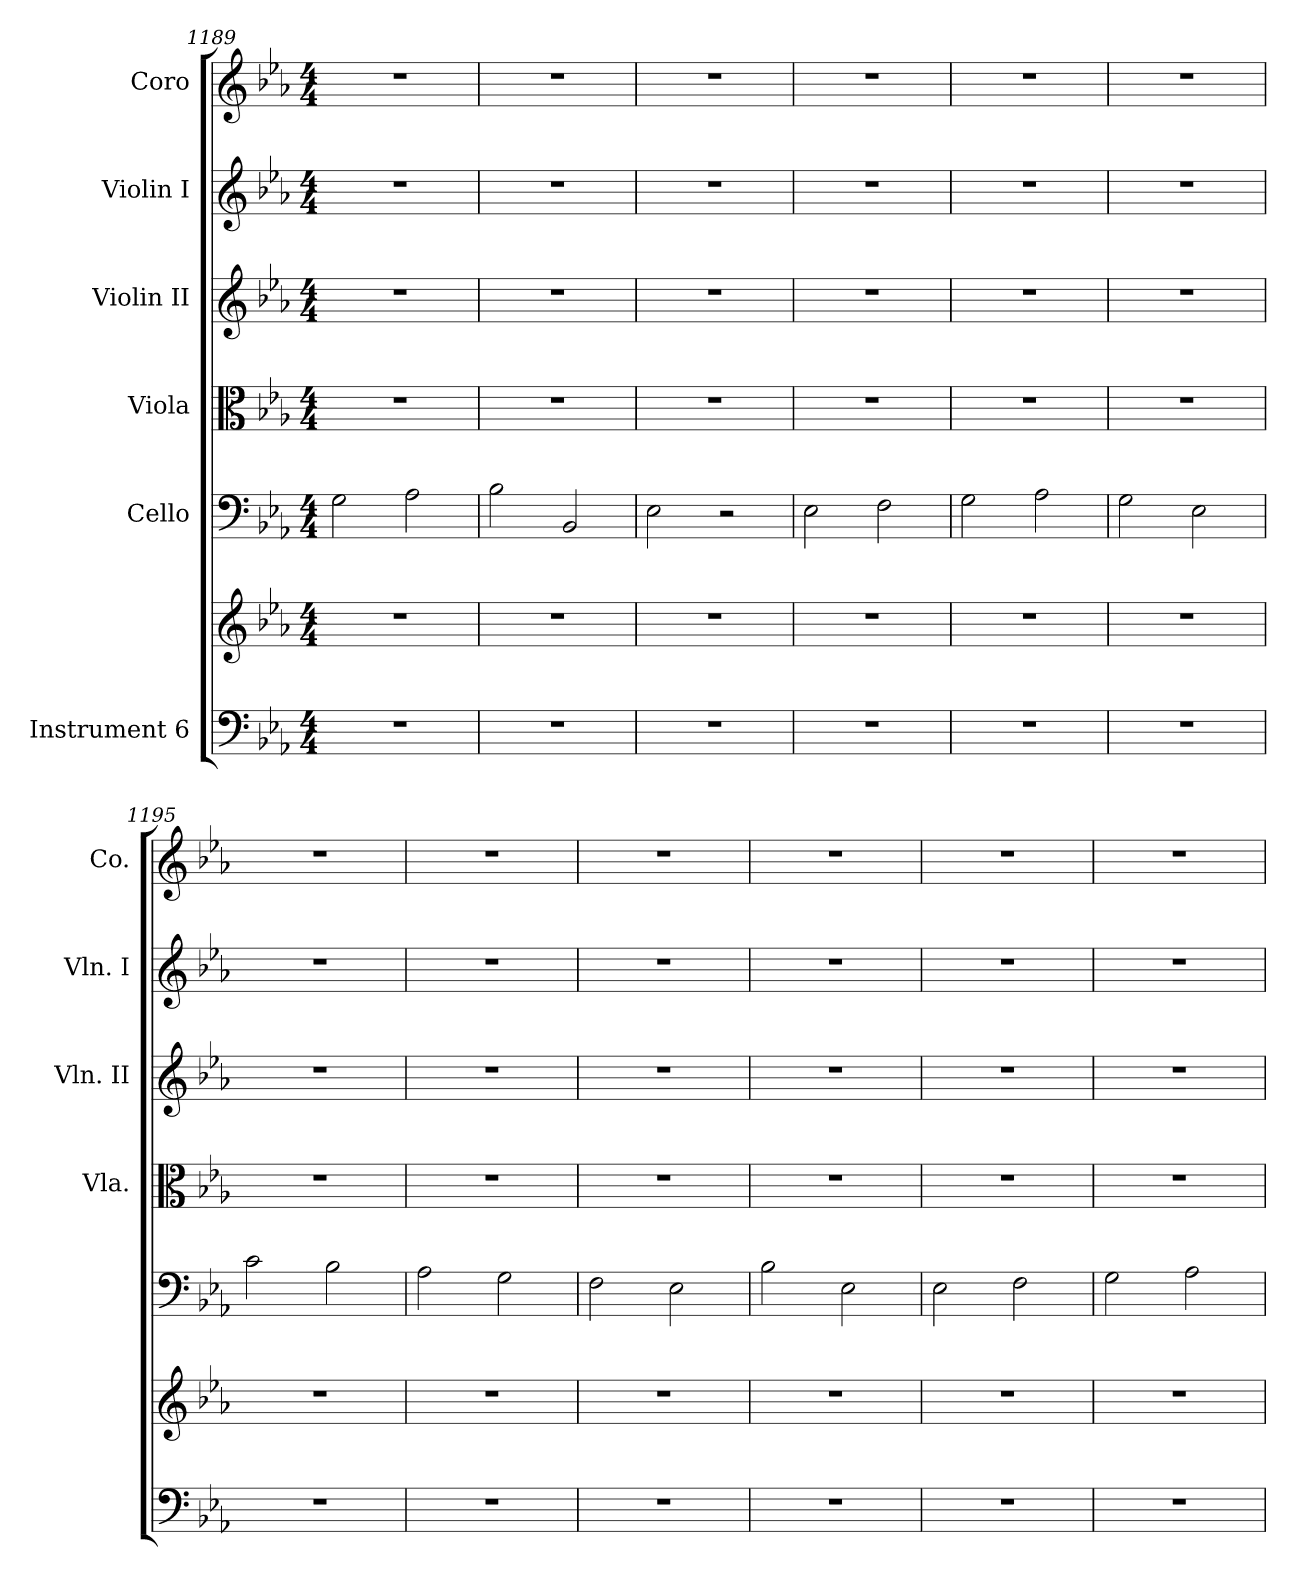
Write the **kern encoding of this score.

**kern	**kern	**kern	**kern	**kern	**kern	**kern
*part6	*part6	*part5	*part4	*part3	*part2	*part1
*staff7	*staff6	*staff5	*staff4	*staff3	*staff2	*staff1
*I"Instrument 6	*	*I"Cello	*I"Viola	*I"Violin II	*I"Violin I	*I"Coro
*	*	*	*I'Vla.	*I'Vln. II	*I'Vln. I	*I'Co.
*clefF4	*clefG2	*clefF4	*clefC3	*clefG2	*clefG2	*clefG2
*k[b-e-a-]	*k[b-e-a-]	*k[b-e-a-]	*k[b-e-a-]	*k[b-e-a-]	*k[b-e-a-]	*k[b-e-a-]
*E-:	*E-:	*E-:	*E-:	*E-:	*E-:	*E-:
*M4/4	*M4/4	*M4/4	*M4/4	*M4/4	*M4/4	*M4/4
=1189	=1189	=1189	=1189	=1189	=1189	=1189
1r	1r	2G\	1r	1r	1r	1r
.	.	2A-\	.	.	.	.
=1190	=1190	=1190	=1190	=1190	=1190	=1190
1r	1r	2B-\	1r	1r	1r	1r
.	.	2BB-/	.	.	.	.
=1191	=1191	=1191	=1191	=1191	=1191	=1191
1r	1r	2E-\	1r	1r	1r	1r
.	.	2r	.	.	.	.
=1192	=1192	=1192	=1192	=1192	=1192	=1192
1r	1r	2E-\	1r	1r	1r	1r
.	.	2F\	.	.	.	.
!!LO:LB:g=z
=1193	=1193	=1193	=1193	=1193	=1193	=1193
1r	1r	2G\	1r	1r	1r	1r
.	.	2A-\	.	.	.	.
=1194	=1194	=1194	=1194	=1194	=1194	=1194
1r	1r	2G\	1r	1r	1r	1r
.	.	2E-\	.	.	.	.
=1195	=1195	=1195	=1195	=1195	=1195	=1195
1r	1r	2c\	1r	1r	1r	1r
.	.	2B-\	.	.	.	.
=1196	=1196	=1196	=1196	=1196	=1196	=1196
1r	1r	2A-\	1r	1r	1r	1r
.	.	2G\	.	.	.	.
=1197	=1197	=1197	=1197	=1197	=1197	=1197
1r	1r	2F\	1r	1r	1r	1r
.	.	2E-\	.	.	.	.
=1198	=1198	=1198	=1198	=1198	=1198	=1198
1r	1r	2B-\	1r	1r	1r	1r
.	.	2E-\	.	.	.	.
=1199	=1199	=1199	=1199	=1199	=1199	=1199
1r	1r	2E-\	1r	1r	1r	1r
.	.	2F\	.	.	.	.
!!LO:LB:g=z
=1200	=1200	=1200	=1200	=1200	=1200	=1200
1r	1r	2G\	1r	1r	1r	1r
.	.	2A-\	.	.	.	.
=	=	=	=	=	=	=
*-	*-	*-	*-	*-	*-	*-
